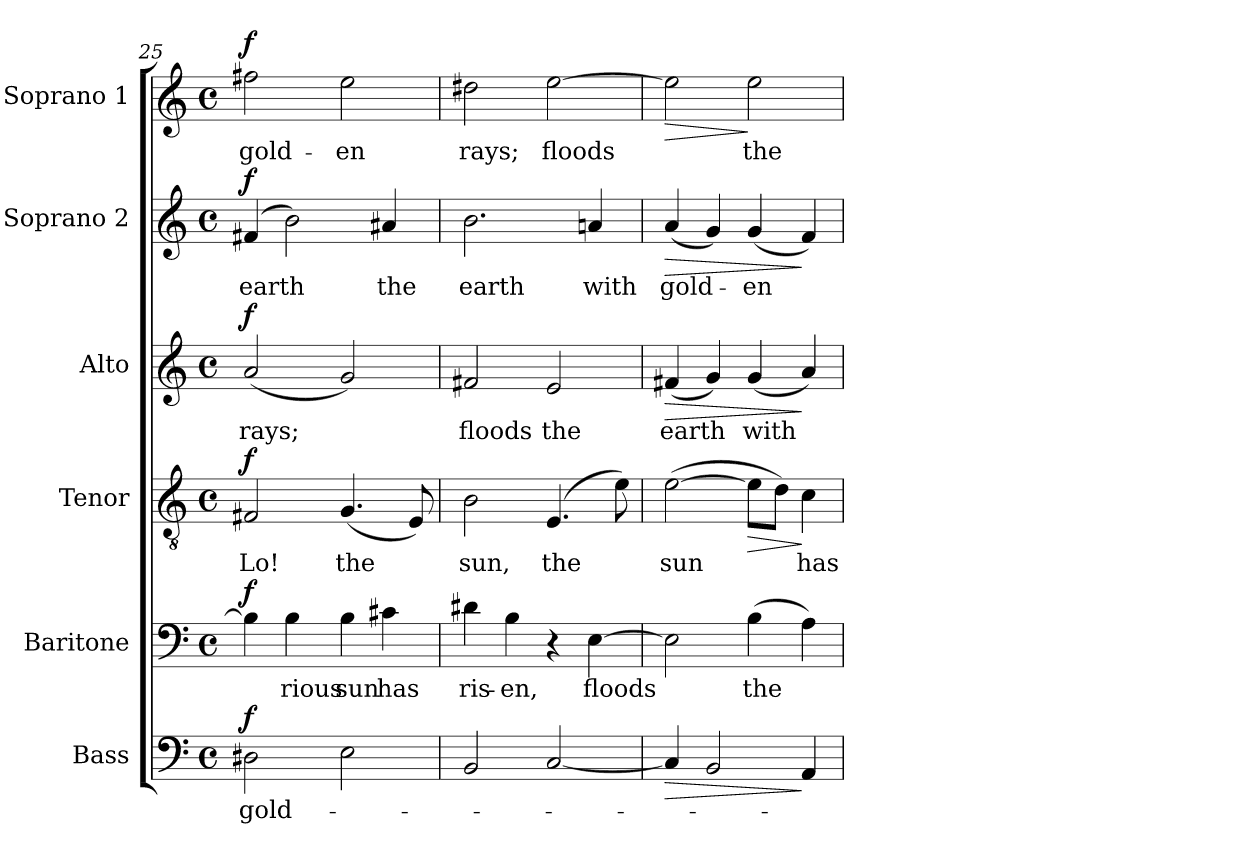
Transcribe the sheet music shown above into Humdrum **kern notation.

**kern	**text	**dynam	**kern	**text	**dynam	**kern	**text	**dynam	**kern	**text	**dynam	**kern	**text	**dynam	**kern	**text	**dynam
*part6	*part6	*part6	*part5	*part5	*part5	*part4	*part4	*part4	*part3	*part3	*part3	*part2	*part2	*part2	*part1	*part1	*part1
*staff6	*staff6	*staff6	*staff5	*staff5	*staff5	*staff4	*staff4	*staff4	*staff3	*staff3	*staff3	*staff2	*staff2	*staff2	*staff1	*staff1	*staff1
*I"Bass	*	*	*I"Baritone	*	*	*I"Tenor	*	*	*I"Alto	*	*	*I"Soprano 2	*	*	*I"Soprano 1	*	*
*I'B.	*	*	*I'Bar.	*	*	*I'T.	*	*	*I'A.	*	*	*I'S2.	*	*	*I'S1.	*	*
*clefF4	*	*	*clefF4	*	*	*clefGv2	*	*	*clefG2	*	*	*clefG2	*	*	*clefG2	*	*
*	*	*	*	*	*	*ITrd7c12	*	*	*	*	*	*	*	*	*	*	*
*k[]	*	*	*k[]	*	*	*k[]	*	*	*k[]	*	*	*k[]	*	*	*k[]	*	*
*C:	*	*	*C:	*	*	*C:	*	*	*C:	*	*	*C:	*	*	*C:	*	*
*M4/4	*	*	*M4/4	*	*	*M4/4	*	*	*M4/4	*	*	*M4/4	*	*	*M4/4	*	*
*met(c)	*	*	*met(c)	*	*	*met(c)	*	*	*met(c)	*	*	*met(c)	*	*	*met(c)	*	*
=25	=25	=25	=25	=25	=25	=25	=25	=25	=25	=25	=25	=25	=25	=25	=25	=25	=25
!	!LO:LY:b:color=#000000	!	!	!	!	!	!	!	!	!	!	!	!	!	!	!	!
!	!	!	!	!	!	!	!LO:LY:b:color=#000000	!	!	!	!	!	!	!	!	!	!
!	!	!	!	!	!	!	!	!	!	!LO:LY:b:color=#000000	!	!	!	!	!	!	!
!	!	!	!	!	!	!	!	!	!	!	!	!	!LO:LY:b:color=#000000	!	!	!	!
!	!	!	!	!	!	!	!	!	!	!	!	!	!	!	!	!LO:LY:b:color=#000000	!
2D#Xi\	gold-	f	4Bi\]	.	f	2FF#Xi/	Lo!	f	(2ai/	rays;	f	(4f#Xi/	earth	f	2ff#Xi\	gold-	f
!	!	!	!	!LO:LY:b:color=#000000	!	!	!	!	!	!	!	!	!	!	!	!	!
.	.	.	4Bi\	-rious	.	.	.	.	.	.	.	2bi\)	.	.	.	.	.
!	!	!	!	!LO:LY:b:color=#000000	!	!	!	!	!	!	!	!	!	!	!	!	!
!	!	!	!	!	!	!	!LO:LY:b:color=#000000	!	!	!	!	!	!	!	!	!	!
!	!	!	!	!	!	!	!	!	!	!	!	!	!	!	!	!LO:LY:b:color=#000000	!
2Ei\	.	.	4Bi\	sun	.	(4.GGi/	the	.	2gi/)	.	.	.	.	.	2eei\	-en	.
!	!	!	!	!LO:LY:b:color=#000000	!	!	!	!	!	!	!	!	!	!	!	!	!
!	!	!	!	!	!	!	!	!	!	!	!	!	!LO:LY:b:color=#000000	!	!	!	!
.	.	.	4c#Xi\	has	.	.	.	.	.	.	.	4a#Xi/	the	.	.	.	.
.	.	.	.	.	.	8EEi/)	.	.	.	.	.	.	.	.	.	.	.
=26	=26	=26	=26	=26	=26	=26	=26	=26	=26	=26	=26	=26	=26	=26	=26	=26	=26
!	!	!	!	!LO:LY:b:color=#000000	!	!	!	!	!	!	!	!	!	!	!	!	!
!	!	!	!	!	!	!	!LO:LY:b:color=#000000	!	!	!	!	!	!	!	!	!	!
!	!	!	!	!	!	!	!	!	!	!LO:LY:b:color=#000000	!	!	!	!	!	!	!
!	!	!	!	!	!	!	!	!	!	!	!	!	!LO:LY:b:color=#000000	!	!	!	!
!	!	!	!	!	!	!	!	!	!	!	!	!	!	!	!	!LO:LY:b:color=#000000	!
2BBi/	.	.	4d#Xi\	ris-	.	2BBi\	sun,	.	2f#Xi/	floods	.	2.bi\	earth	.	2dd#Xi\	rays;	.
!	!	!	!	!LO:LY:b:color=#000000	!	!	!	!	!	!	!	!	!	!	!	!	!
.	.	.	4Bi\	-en,	.	.	.	.	.	.	.	.	.	.	.	.	.
!	!	!	!	!	!	!	!LO:LY:b:color=#000000	!	!	!	!	!	!	!	!	!	!
!	!	!	!	!	!	!	!	!	!	!LO:LY:b:color=#000000	!	!	!	!	!	!	!
!	!	!	!	!	!	!	!	!	!	!	!	!	!	!	!	!LO:LY:b:color=#000000	!
[2Ci/	.	.	4r	.	.	(4.EEi/	the	.	2ei/	the	.	.	.	.	[2eei\	floods	.
!	!	!	!	!LO:LY:b:color=#000000	!	!	!	!	!	!	!	!	!	!	!	!	!
!	!	!	!	!	!	!	!	!	!	!	!	!	!LO:LY:b:color=#000000	!	!	!	!
.	.	.	[4Ei\	floods	.	.	.	.	.	.	.	4ani/	with	.	.	.	.
.	.	.	.	.	.	8Ei\)	.	.	.	.	.	.	.	.	.	.	.
=27	=27	=27	=27	=27	=27	=27	=27	=27	=27	=27	=27	=27	=27	=27	=27	=27	=27
!	!	!LO:HP:b	!	!	!	!	!	!	!	!	!	!	!	!	!	!	!
!	!	!	!	!	!	!	!LO:LY:b:color=#000000	!	!	!	!	!	!	!	!	!	!
!	!	!	!	!	!	!	!	!	!	!LO:LY:b:color=#000000	!LO:HP:b	!	!	!	!	!	!
!	!	!	!	!	!	!	!	!	!	!	!	!	!LO:LY:b:color=#000000	!LO:HP:b	!	!	!LO:HP:b
4Ci/]	.	>	2Ei\]	.	.	([2Ei\	sun	.	(4f#Xi/	earth	>	(4ai/	gold-	>	2eei\]	.	>
2BBi/	.	.	.	.	.	.	.	.	4gi/)	.	.	4gi/)	.	.	.	.	.
!	!	!	!	!LO:LY:b:color=#000000	!	!	!	!LO:HP:b	!	!	!	!	!	!	!	!	!
!	!	!	!	!	!	!	!	!	!	!LO:LY:b:color=#000000	!	!	!	!	!	!	!
!	!	!	!	!	!	!	!	!	!	!	!	!	!LO:LY:b:color=#000000	!	!	!	!
!	!	!	!	!	!	!	!	!	!	!	!	!	!	!	!	!LO:LY:b:color=#000000	!
.	.	.	(4Bi\	the	.	8Ei\L]	.	>	(4gi/	with	.	(4gi/	-en	.	2eei\	the	]
.	.	.	.	.	.	8Di\J)	.	.	.	.	.	.	.	.	.	.	.
!	!	!	!	!	!	!	!LO:LY:b:color=#000000	!	!	!	!	!	!	!	!	!	!
4AAi/	.	]	4Ai\)	.	.	4Ci\	has	]	4ai/)	.	]	4fi/)	.	]	.	.	.
=	=	=	=	=	=	=	=	=	=	=	=	=	=	=	=	=	=
*-	*-	*-	*-	*-	*-	*-	*-	*-	*-	*-	*-	*-	*-	*-	*-	*-	*-
